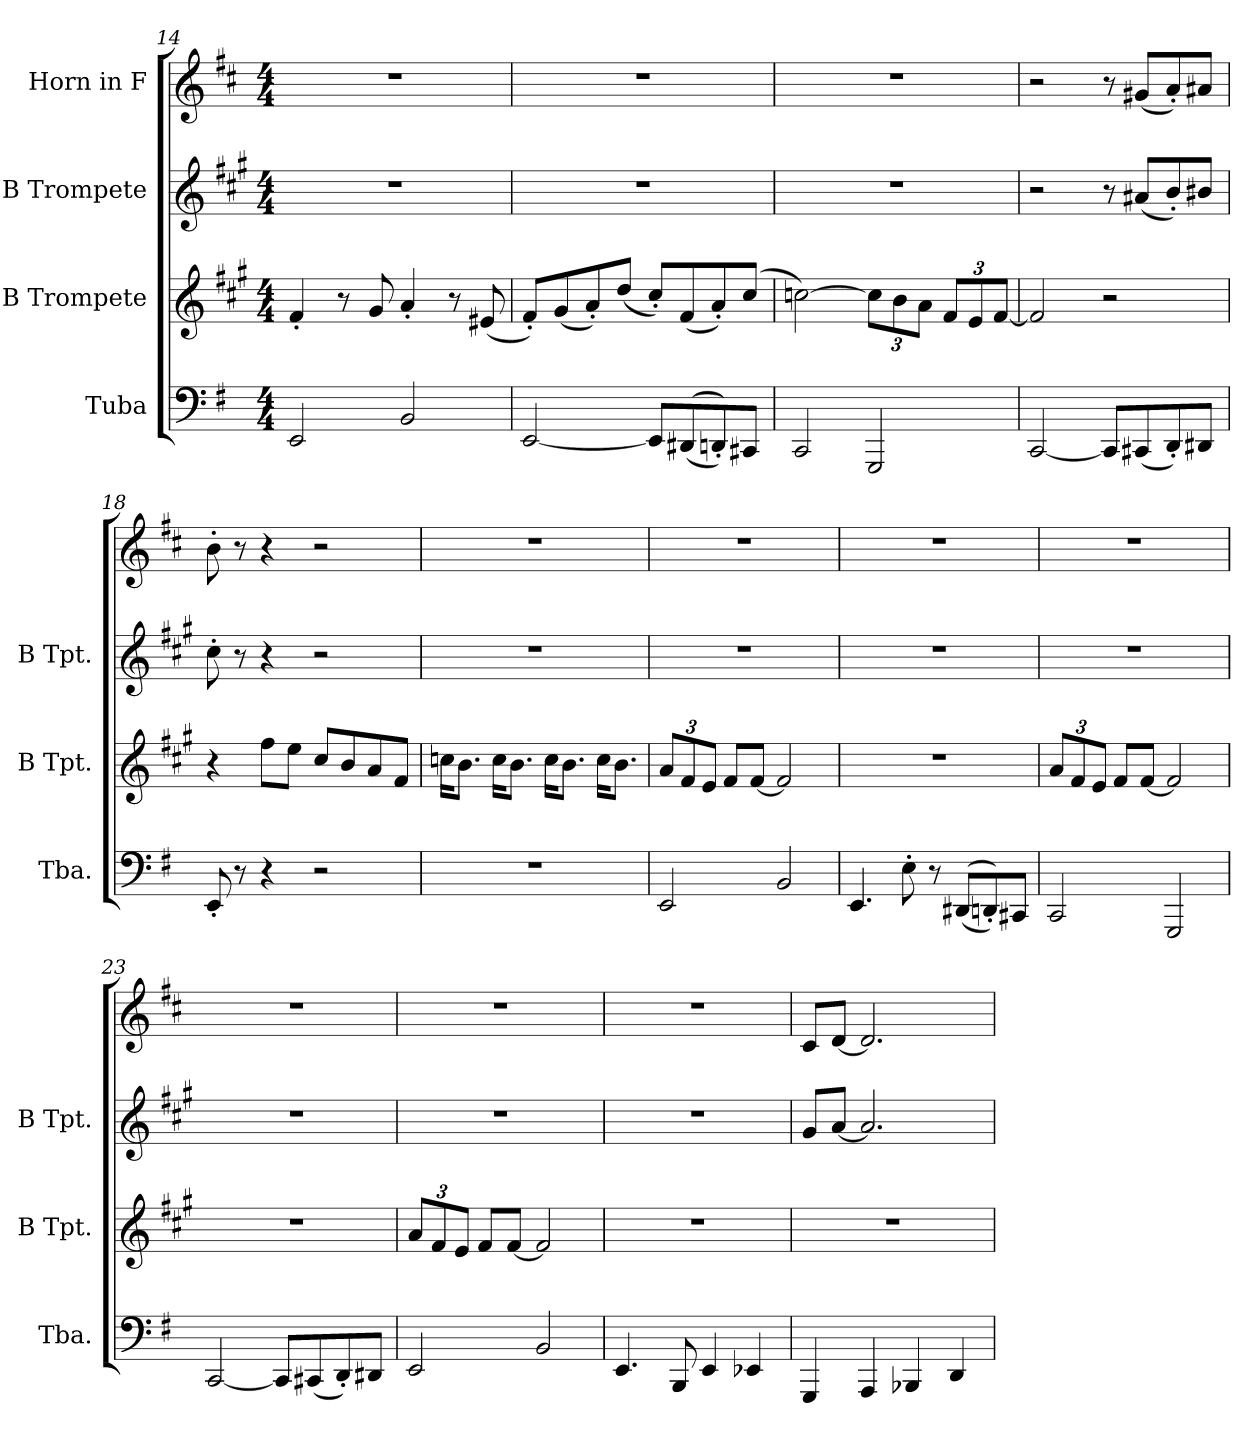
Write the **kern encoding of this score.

**kern	**kern	**kern	**kern
*part4	*part3	*part2	*part1
*staff4	*staff3	*staff2	*staff1
*I"Tuba	*I"B Trompete	*I"B Trompete	*I"Horn in F
*I'Tba.	*I'B Tpt.	*I'B Tpt.	*
*clefF4	*clefG2	*clefG2	*clefG2
*	*ITrd1c2	*ITrd1c2	*ITrd4c7
*k[f#]	*k[f#]	*k[f#]	*k[f#]
*M4/4	*M4/4	*M4/4	*M4/4
=14	=14	=14	=14
2EE/	4e'/	1r	1r
.	8r	.	.
.	8f#/	.	.
2BB/	4g'/	.	.
.	8r	.	.
.	(8d#X/	.	.
!!LO:PB:g=z
=15	=15	=15	=15
[2EE/	8e'/L)	1r	1r
.	(8f#/	.	.
.	8g'/)	.	.
.	(8cc/J	.	.
8EE/L]	8b'/L)	.	.
((8DD#X/	(8e/	.	.
8DDn'/))	8g'/)	.	.
8CC#X/J	(8b/J	.	.
=16	=16	=16	=16
2CC/	[2b-X\)	1r	1r
*	*Xbrackettup	*	*
2GGG/	12b-\L]	.	.
.	12a\	.	.
.	12g\J	.	.
.	12e/L	.	.
.	12d/	.	.
.	[12e/J	.	.
=17	=17	=17	=17
[2CC/	2e/]	2r	2r
8CC/L]	2r	8r	8r
(8CC#X/	.	(8g#X/L	(8c#X/L
8DD'/)	.	8a'/)	8d'/)
8DD#X/J	.	8a#X/J	8d#X/J
=18	=18	=18	=18
8EE'/	4r	8b'\	8e'\
8r	.	8r	8r
4r	8ee\L	4r	4r
.	8dd\J	.	.
2r	8b/L	2r	2r
.	8a/	.	.
.	8g/	.	.
.	8e/J	.	.
!!LO:LB:g=z
=19	=19	=19	=19
1r	16b-X\KL	1r	1r
.	8.a\J	.	.
.	16b-\KL	.	.
.	8.a\J	.	.
.	16b-\KL	.	.
.	8.a\J	.	.
.	16b-\KL	.	.
.	8.a\J	.	.
=20	=20	=20	=20
2EE/	12g/L	1r	1r
.	12e/	.	.
.	12d/J	.	.
.	8e/L	.	.
.	[8e/J	.	.
2BB/	2e/]	.	.
=21	=21	=21	=21
4.EE/	1r	1r	1r
8E'\	.	.	.
8r	.	.	.
((8DD#X/L	.	.	.
8DDn'/))	.	.	.
8CC#X/J	.	.	.
=22	=22	=22	=22
2CC/	12g/L	1r	1r
.	12e/	.	.
.	12d/J	.	.
.	8e/L	.	.
.	[8e/J	.	.
2GGG/	2e/]	.	.
!!LO:LB:g=z
=23	=23	=23	=23
[2CC/	1r	1r	1r
8CC/L]	.	.	.
(8CC#X/	.	.	.
8DD'/)	.	.	.
8DD#X/J	.	.	.
=24	=24	=24	=24
2EE/	12g/L	1r	1r
.	12e/	.	.
.	12d/J	.	.
.	8e/L	.	.
.	[8e/J	.	.
2BB/	2e/]	.	.
=25	=25	=25	=25
4.EE/	1r	1r	1r
8BBB/	.	.	.
4EE/	.	.	.
4EE-X/	.	.	.
=26	=26	=26	=26
4GGG/	1r	8f#/L	8F#/L
.	.	[8g/J	[8G/J
4AAA/	.	2.g/]	2.G/]
4BBB-X/	.	.	.
4DD/	.	.	.
=	=	=	=
*-	*-	*-	*-
